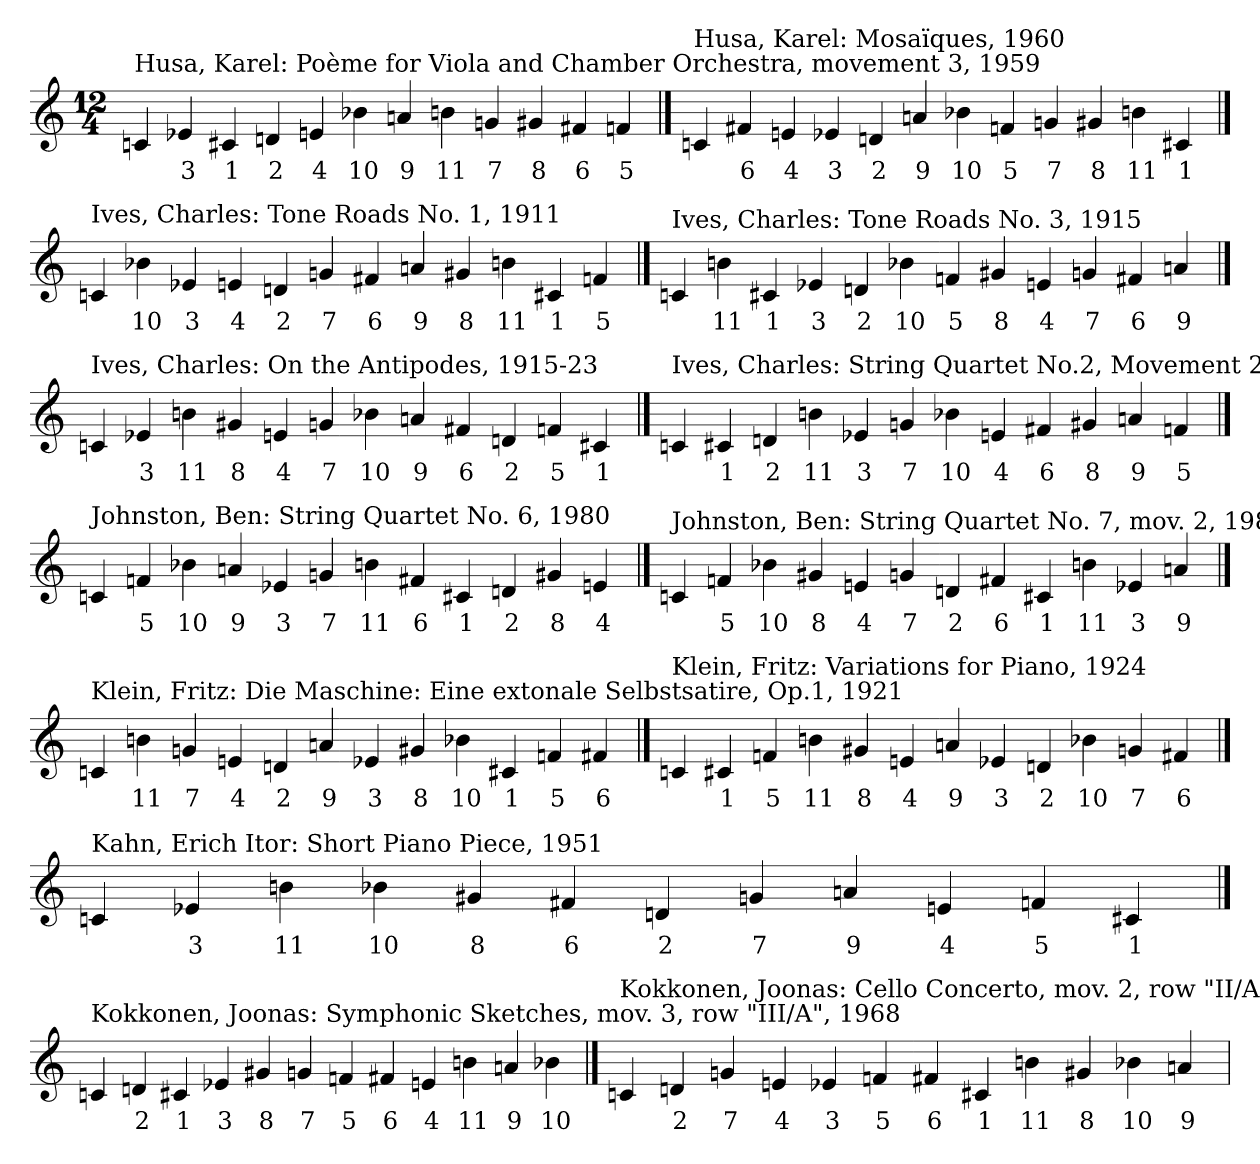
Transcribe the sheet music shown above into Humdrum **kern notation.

**kern	**text
*part1	*part1
*staff1	*staff1
!!LO:LB:g=z
*M12/4	*
==222	==222
!LO:TX:t=Husa, Karel&colon; Poème for Viola and Chamber Orchestra, movement 3, 1959	!
4cn	.
4e-X	3
4c#X	1
4dn	2
4en	4
4b-X	10
4an	9
4bn	11
4gn	7
4g#X	8
4f#X	6
4fn	5
!!LO:LB:g=z
==223	==223
!LO:TX:t=Husa, Karel&colon; Mosaïques, 1960	!
4cn	.
4f#X	6
4en	4
4e-X	3
4dn	2
4an	9
4b-X	10
4fn	5
4gn	7
4g#X	8
4bn	11
4c#X	1
!!LO:LB:g=z
==224	==224
!LO:TX:t=Ives, Charles&colon; Tone Roads No. 1, 1911	!
4cn	.
4b-X	10
4e-X	3
4en	4
4dn	2
4gn	7
4f#X	6
4an	9
4g#X	8
4bn	11
4c#X	1
4fn	5
!!LO:LB:g=z
==225	==225
!LO:TX:t=Ives, Charles&colon; Tone Roads No. 3, 1915	!
4cn	.
4bn	11
4c#X	1
4e-X	3
4dn	2
4b-X	10
4fn	5
4g#X	8
4en	4
4gn	7
4f#X	6
4an	9
!!LO:LB:g=z
==226	==226
!LO:TX:t=Ives, Charles&colon; On the Antipodes, 1915-23	!
4cn	.
4e-X	3
4bn	11
4g#X	8
4en	4
4gn	7
4b-X	10
4an	9
4f#X	6
4dn	2
4fn	5
4c#X	1
!!LO:LB:g=z
==227	==227
!LO:TX:t=Ives, Charles&colon; String Quartet No.2, Movement 2, 1913	!
4cn	.
4c#X	1
4dn	2
4bn	11
4e-X	3
4gn	7
4b-X	10
4en	4
4f#X	6
4g#X	8
4an	9
4fn	5
!!LO:LB:g=z
==228	==228
!LO:TX:t=Johnston, Ben&colon; String Quartet No. 6, 1980	!
4cn	.
4fn	5
4b-X	10
4an	9
4e-X	3
4gn	7
4bn	11
4f#X	6
4c#X	1
4dn	2
4g#X	8
4en	4
!!LO:LB:g=z
==229	==229
!LO:TX:t=Johnston, Ben&colon; String Quartet No. 7, mov. 2, 1984	!
4cn	.
4fn	5
4b-X	10
4g#X	8
4en	4
4gn	7
4dn	2
4f#X	6
4c#X	1
4bn	11
4e-X	3
4an	9
!!LO:LB:g=z
==230	==230
!LO:TX:t=Klein, Fritz&colon; Die Maschine&colon; Eine extonale Selbstsatire, Op.1, 1921	!
4cn	.
4bn	11
4gn	7
4en	4
4dn	2
4an	9
4e-X	3
4g#X	8
4b-X	10
4c#X	1
4fn	5
4f#X	6
!!LO:LB:g=z
==231	==231
!LO:TX:t=Klein, Fritz&colon; Variations for Piano, 1924	!
4cn	.
4c#X	1
4fn	5
4bn	11
4g#X	8
4en	4
4an	9
4e-X	3
4dn	2
4b-X	10
4gn	7
4f#X	6
!!LO:LB:g=z
==232	==232
!LO:TX:t=Kahn, Erich Itor&colon; Short Piano Piece, 1951	!
4cn	.
4e-X	3
4bn	11
4b-X	10
4g#X	8
4f#X	6
4dn	2
4gn	7
4an	9
4en	4
4fn	5
4c#X	1
!!LO:LB:g=z
==233	==233
!LO:TX:t=Kokkonen, Joonas&colon; Symphonic Sketches, mov. 3, row "III/A", 1968	!
4cn	.
4dn	2
4c#X	1
4e-X	3
4g#X	8
4gn	7
4fn	5
4f#X	6
4en	4
4bn	11
4an	9
4b-X	10
!!LO:LB:g=z
==234	==234
!LO:TX:t=Kokkonen, Joonas&colon; Cello Concerto, mov. 2, row "II/A", 1969	!
4cn	.
4dn	2
4gn	7
4en	4
4e-X	3
4fn	5
4f#X	6
4c#X	1
4bn	11
4g#X	8
4b-X	10
4an	9
=	=
*-	*-
